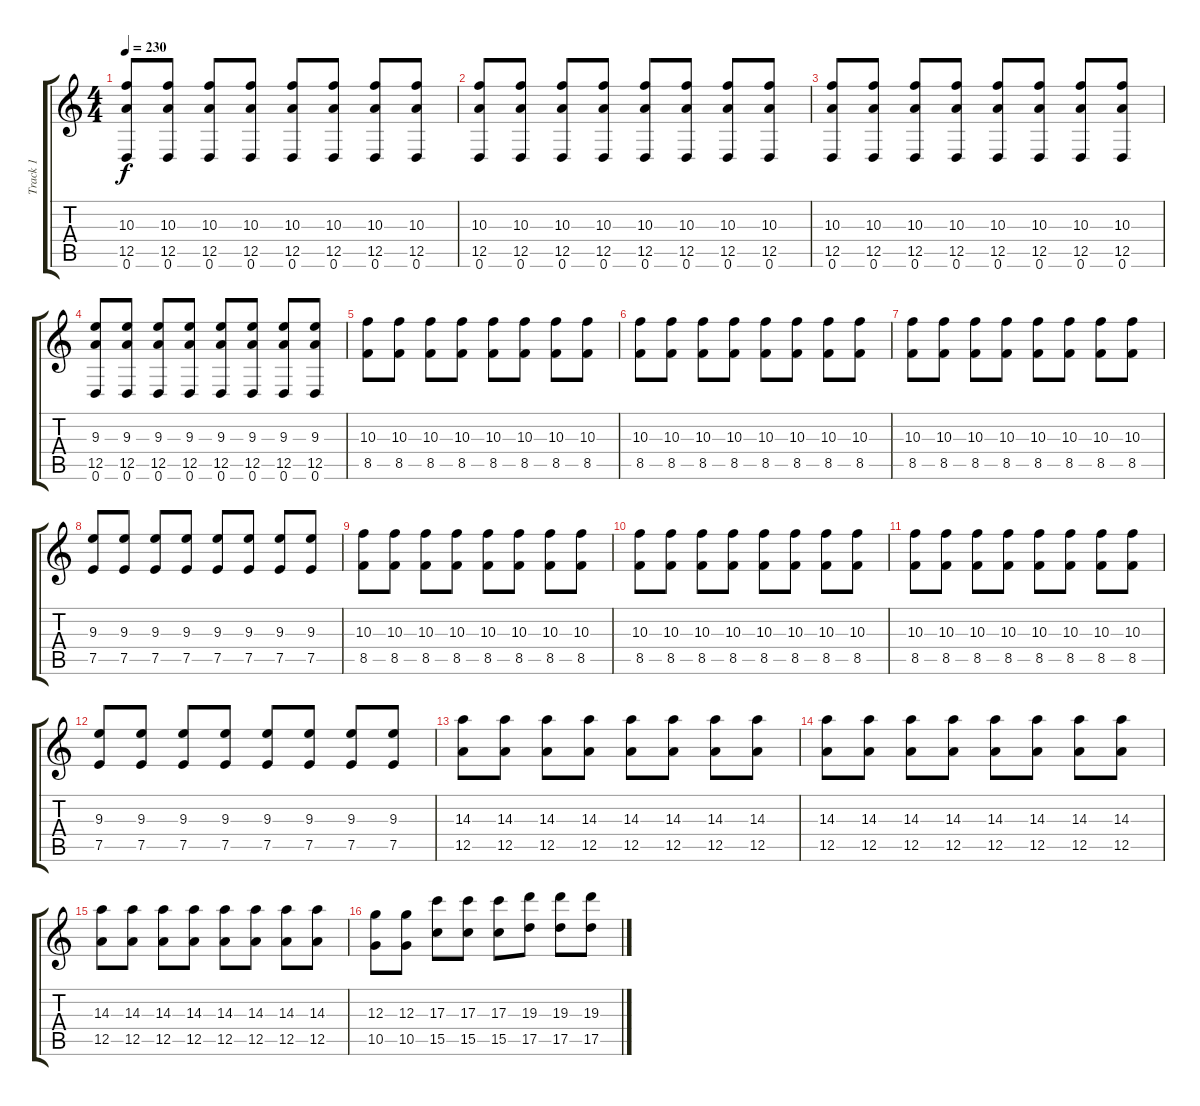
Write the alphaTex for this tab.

\track ("Track 1" "Track 1") {instrument distortionguitar}
\staff {score tabs}
\tuning (E4 B3 G3 D3 A2 D2) {hide}
\ts (4 4)
\tempo 230
\clef g2
\ks c
(10.3 12.5 0.6).8{dy f} (10.3 12.5 0.6).8 (10.3 12.5 0.6).8 (10.3 12.5 0.6).8 (10.3 12.5 0.6).8 (10.3 12.5 0.6).8 (10.3 12.5 0.6).8 (10.3 12.5 0.6).8 |
(10.3 12.5 0.6).8 (10.3 12.5 0.6).8 (10.3 12.5 0.6).8 (10.3 12.5 0.6).8 (10.3 12.5 0.6).8 (10.3 12.5 0.6).8 (10.3 12.5 0.6).8 (10.3 12.5 0.6).8 |
(10.3 12.5 0.6).8 (10.3 12.5 0.6).8 (10.3 12.5 0.6).8 (10.3 12.5 0.6).8 (10.3 12.5 0.6).8 (10.3 12.5 0.6).8 (10.3 12.5 0.6).8 (10.3 12.5 0.6).8 |
(9.3 12.5 0.6).8 (9.3 12.5 0.6).8 (9.3 12.5 0.6).8 (9.3 12.5 0.6).8 (9.3 12.5 0.6).8 (9.3 12.5 0.6).8 (9.3 12.5 0.6).8 (9.3 12.5 0.6).8 |
(10.3 8.5).8 (10.3 8.5).8 (10.3 8.5).8 (10.3 8.5).8 (10.3 8.5).8 (10.3 8.5).8 (10.3 8.5).8 (10.3 8.5).8 |
(10.3 8.5).8 (10.3 8.5).8 (10.3 8.5).8 (10.3 8.5).8 (10.3 8.5).8 (10.3 8.5).8 (10.3 8.5).8 (10.3 8.5).8 |
(10.3 8.5).8 (10.3 8.5).8 (10.3 8.5).8 (10.3 8.5).8 (10.3 8.5).8 (10.3 8.5).8 (10.3 8.5).8 (10.3 8.5).8 |
(9.3 7.5).8 (9.3 7.5).8 (9.3 7.5).8 (9.3 7.5).8 (9.3 7.5).8 (9.3 7.5).8 (9.3 7.5).8 (9.3 7.5).8 |
(10.3 8.5).8 (10.3 8.5).8 (10.3 8.5).8 (10.3 8.5).8 (10.3 8.5).8 (10.3 8.5).8 (10.3 8.5).8 (10.3 8.5).8 |
(10.3 8.5).8 (10.3 8.5).8 (10.3 8.5).8 (10.3 8.5).8 (10.3 8.5).8 (10.3 8.5).8 (10.3 8.5).8 (10.3 8.5).8 |
(10.3 8.5).8 (10.3 8.5).8 (10.3 8.5).8 (10.3 8.5).8 (10.3 8.5).8 (10.3 8.5).8 (10.3 8.5).8 (10.3 8.5).8 |
(9.3 7.5).8 (9.3 7.5).8 (9.3 7.5).8 (9.3 7.5).8 (9.3 7.5).8 (9.3 7.5).8 (9.3 7.5).8 (9.3 7.5).8 |
(14.3 12.5).8 (14.3 12.5).8 (14.3 12.5).8 (14.3 12.5).8 (14.3 12.5).8 (14.3 12.5).8 (14.3 12.5).8 (14.3 12.5).8 |
(14.3 12.5).8 (14.3 12.5).8 (14.3 12.5).8 (14.3 12.5).8 (14.3 12.5).8 (14.3 12.5).8 (14.3 12.5).8 (14.3 12.5).8 |
(14.3 12.5).8 (14.3 12.5).8 (14.3 12.5).8 (14.3 12.5).8 (14.3 12.5).8 (14.3 12.5).8 (14.3 12.5).8 (14.3 12.5).8 |
(12.3 10.5).8 (12.3 10.5).8 (17.3 15.5).8 (17.3 15.5).8 (17.3 15.5).8 (19.3 17.5).8 (19.3 17.5).8 (19.3 17.5).8
